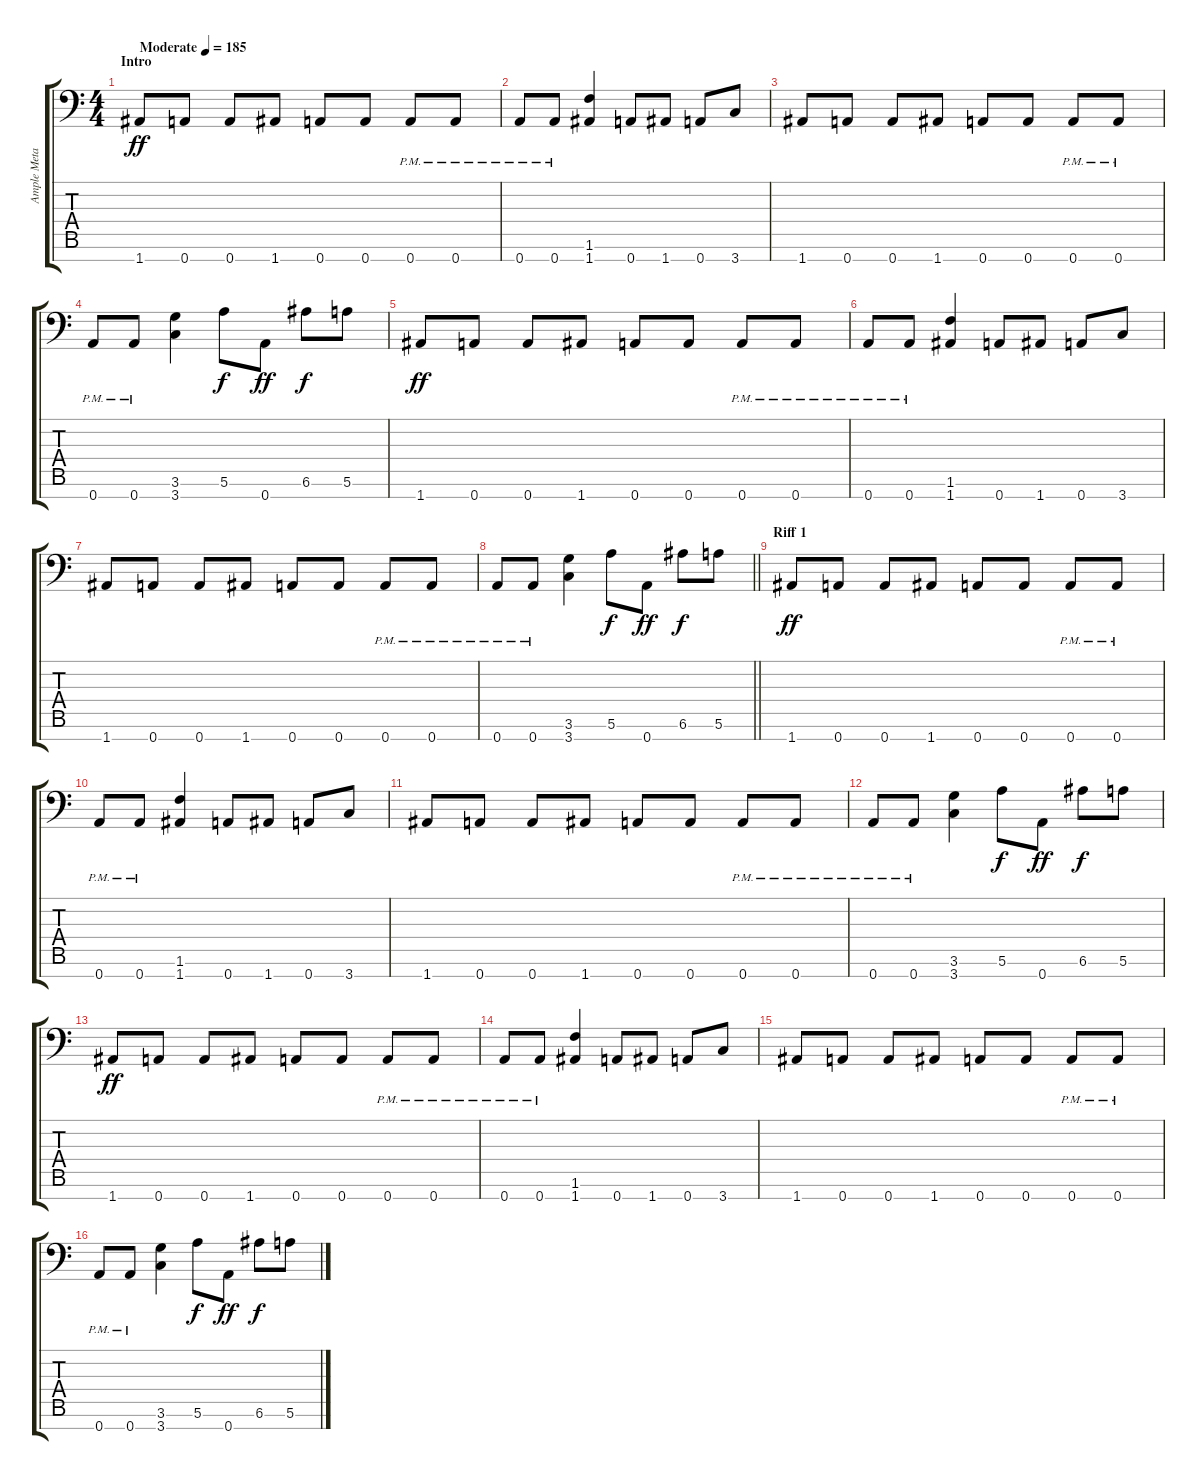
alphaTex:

\track ("Ample Metal Hellrazer 01" "Ample Meta") {instrument distortionguitar}
\staff {score tabs}
\tuning (E4 B3 G3 D3 A2 E2 A1) {hide}
\ts (4 4)
\section ("" "Intro")
\tempo (185 "Moderate")
\clef f4
\ks c
1.7.8{dy ff instrument distortionguitar} 0.7.8 0.7.8 1.7.8 0.7.8 0.7.8 0.7{pm}.8 0.7{pm}.8 |
0.7{pm}.8 0.7{pm}.8 (1.6 1.7).4 0.7.8 1.7.8 0.7.8 3.7.8 |
1.7.8 0.7.8 0.7.8 1.7.8 0.7.8 0.7.8 0.7{pm}.8 0.7{pm}.8 |
0.7{pm}.8 0.7{pm}.8 (3.6 3.7).4 5.6.8{dy f} 0.7.8{dy ff} 6.6.8{dy f} 5.6.8 |
1.7.8{dy ff} 0.7.8 0.7.8 1.7.8 0.7.8 0.7.8 0.7{pm}.8 0.7{pm}.8 |
0.7{pm}.8 0.7{pm}.8 (1.6 1.7).4 0.7.8 1.7.8 0.7.8 3.7.8 |
1.7.8 0.7.8 0.7.8 1.7.8 0.7.8 0.7.8 0.7{pm}.8 0.7{pm}.8 |
\barLineRight lightlight
0.7{pm}.8 0.7{pm}.8 (3.6 3.7).4 5.6.8{dy f} 0.7.8{dy ff} 6.6.8{dy f} 5.6.8 |
\section ("" "Riff 1")
1.7.8{dy ff} 0.7.8 0.7.8 1.7.8 0.7.8 0.7.8 0.7{pm}.8 0.7{pm}.8 |
0.7{pm}.8 0.7{pm}.8 (1.6 1.7).4 0.7.8 1.7.8 0.7.8 3.7.8 |
1.7.8 0.7.8 0.7.8 1.7.8 0.7.8 0.7.8 0.7{pm}.8 0.7{pm}.8 |
0.7{pm}.8 0.7{pm}.8 (3.6 3.7).4 5.6.8{dy f} 0.7.8{dy ff} 6.6.8{dy f} 5.6.8 |
1.7.8{dy ff} 0.7.8 0.7.8 1.7.8 0.7.8 0.7.8 0.7{pm}.8 0.7{pm}.8 |
0.7{pm}.8 0.7{pm}.8 (1.6 1.7).4 0.7.8 1.7.8 0.7.8 3.7.8 |
1.7.8 0.7.8 0.7.8 1.7.8 0.7.8 0.7.8 0.7{pm}.8 0.7{pm}.8 |
0.7{pm}.8 0.7{pm}.8 (3.6 3.7).4 5.6.8{dy f} 0.7.8{dy ff} 6.6.8{dy f} 5.6.8
